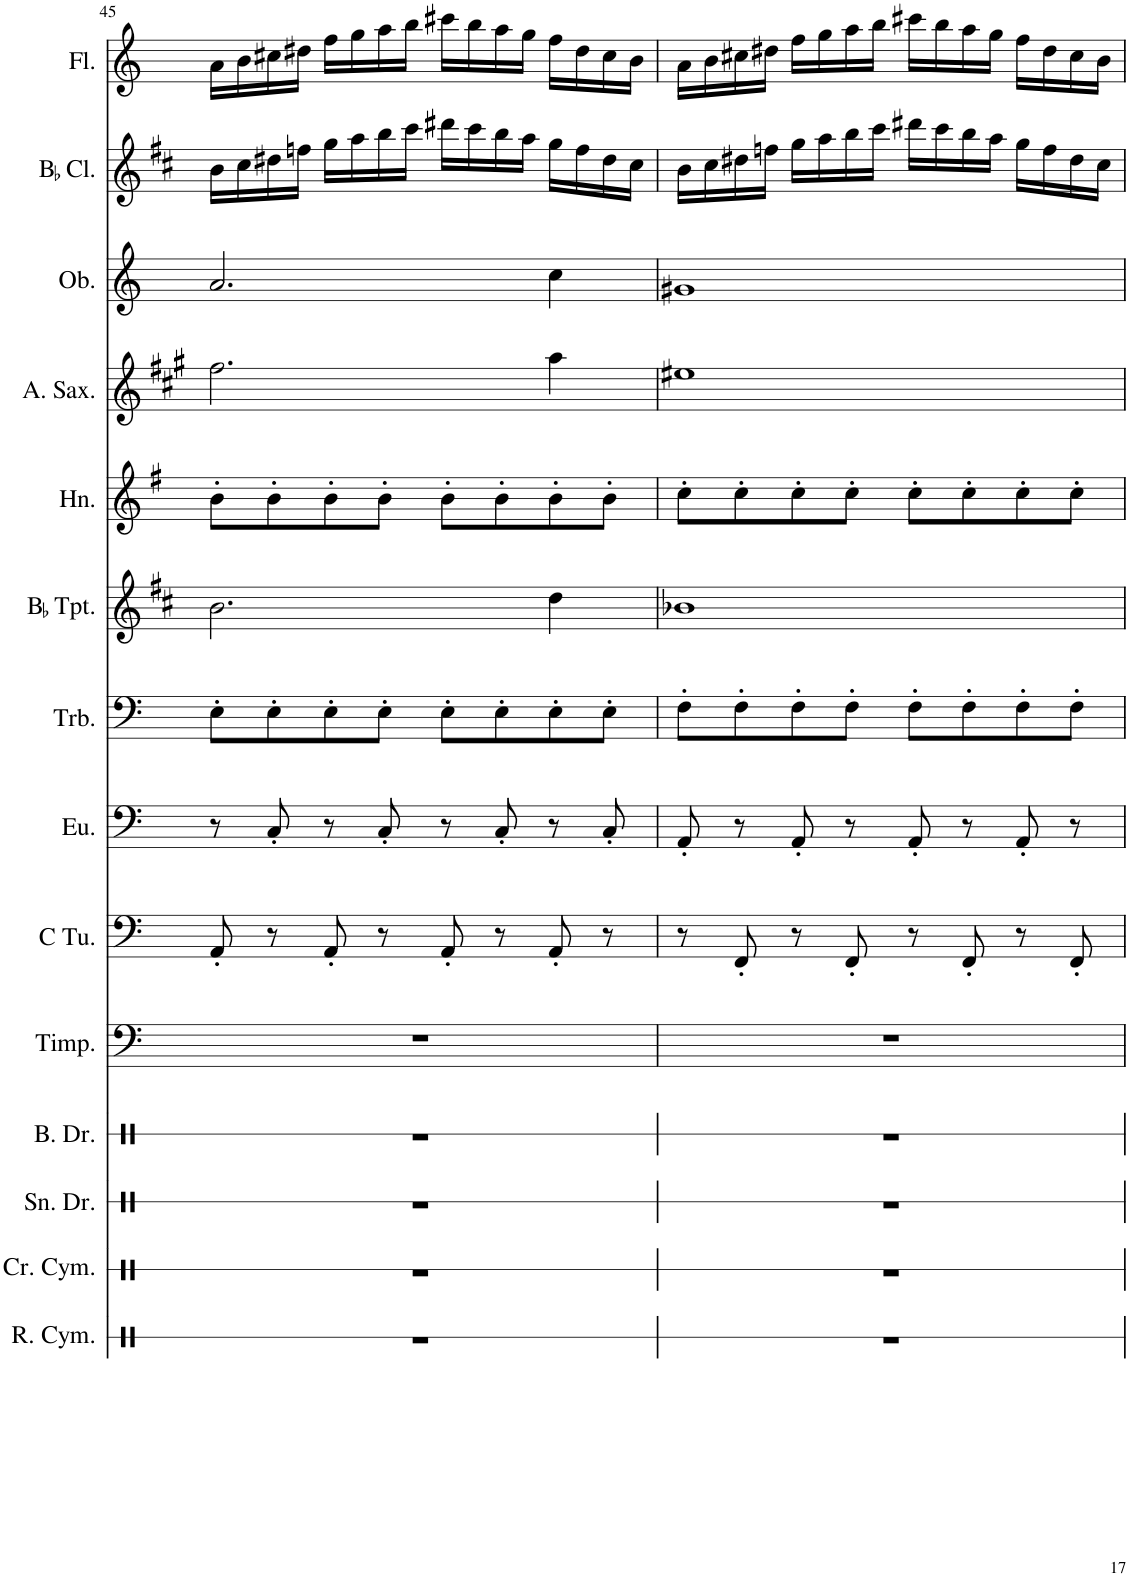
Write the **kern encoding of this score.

**kern	**kern	**kern	**kern	**kern	**kern	**kern	**kern	**kern	**kern	**kern	**kern	**kern	**kern
*part14	*part13	*part12	*part11	*part10	*part9	*part8	*part7	*part6	*part5	*part4	*part3	*part2	*part1
*staff14	*staff13	*staff12	*staff11	*staff10	*staff9	*staff8	*staff7	*staff6	*staff5	*staff4	*staff3	*staff2	*staff1
*I"Ride Cymbal	*I"Crash Cymbal	*I"Snare Drum	*I"Bass Drum	*I"Timpani	*I"C Tuba	*I"Euphonium	*I"Trombone	*I"BaccidentalFlat Trumpet	*I"Horn	*I"Alto Saxophone	*I"Oboe	*I"BaccidentalFlat Clarinet	*I"Flute
*I'R. Cym.	*I'Cr. Cym.	*I'Sn. Dr.	*I'B. Dr.	*I'Timp.	*I'C Tu.	*I'Eu.	*I'Trb.	*I'BaccidentalFlat Tpt.	*I'Hn.	*I'A. Sax.	*I'Ob.	*I'BaccidentalFlat Cl.	*I'Fl.
!!LO:PB:g=z
*clefX	*clefX	*clefX	*clefX	*clefF4	*clefF4	*clefF4	*clefF4	*clefG2	*clefG2	*clefG2	*clefG2	*clefG2	*clefG2
*	*	*	*	*	*	*	*	*Trd1c2	*Trd4c7	*Trd5c9	*	*Trd1c2	*
*k[]	*k[]	*k[]	*k[]	*k[]	*k[]	*k[]	*k[]	*k[f#c#]	*k[f#]	*k[f#c#g#]	*k[]	*k[f#c#]	*k[]
*M4/4	*M4/4	*M4/4	*M4/4	*M4/4	*M4/4	*M4/4	*M4/4	*M4/4	*M4/4	*M4/4	*M4/4	*M4/4	*M4/4
=45	=45	=45	=45	=45	=45	=45	=45	=45	=45	=45	=45	=45	=45
1r	1r	1r	1r	1r	8AA'/	8r	8E'\L	2.b\	8b'\L	2.ff#\	2.a/	16b\LL	16a\LL
.	.	.	.	.	.	.	.	.	.	.	.	16cc#\	16b\
.	.	.	.	.	8r	8C'/	8E'\	.	8b'\	.	.	16dd#X\	16cc#X\
.	.	.	.	.	.	.	.	.	.	.	.	16ffn\JJ	16dd#X\JJ
.	.	.	.	.	8AA'/	8r	8E'\	.	8b'\	.	.	16gg\LL	16ff\LL
.	.	.	.	.	.	.	.	.	.	.	.	16aa\	16gg\
.	.	.	.	.	8r	8C'/	8E'\J	.	8b'\J	.	.	16bb\	16aa\
.	.	.	.	.	.	.	.	.	.	.	.	16ccc#\JJ	16bb\JJ
.	.	.	.	.	8AA'/	8r	8E'\L	.	8b'\L	.	.	16ddd#X\LL	16ccc#X\LL
.	.	.	.	.	.	.	.	.	.	.	.	16ccc#\	16bb\
.	.	.	.	.	8r	8C'/	8E'\	.	8b'\	.	.	16bb\	16aa\
.	.	.	.	.	.	.	.	.	.	.	.	16aa\JJ	16gg\JJ
.	.	.	.	.	8AA'/	8r	8E'\	4dd\	8b'\	4aa\	4cc\	16gg\LL	16ff\LL
.	.	.	.	.	.	.	.	.	.	.	.	16ff\	16dd#\
.	.	.	.	.	8r	8C'/	8E'\J	.	8b'\J	.	.	16dd#\	16cc#\
.	.	.	.	.	.	.	.	.	.	.	.	16cc#\JJ	16b\JJ
=46	=46	=46	=46	=46	=46	=46	=46	=46	=46	=46	=46	=46	=46
1r	1r	1r	1r	1r	8r	8AA'/	8F'\L	1b-X	8cc'\L	1ee#X	1g#X	16b\LL	16a\LL
.	.	.	.	.	.	.	.	.	.	.	.	16cc#\	16b\
.	.	.	.	.	8FF'/	8r	8F'\	.	8cc'\	.	.	16dd#X\	16cc#X\
.	.	.	.	.	.	.	.	.	.	.	.	16ffn\JJ	16dd#X\JJ
.	.	.	.	.	8r	8AA'/	8F'\	.	8cc'\	.	.	16gg\LL	16ff\LL
.	.	.	.	.	.	.	.	.	.	.	.	16aa\	16gg\
.	.	.	.	.	8FF'/	8r	8F'\J	.	8cc'\J	.	.	16bb\	16aa\
.	.	.	.	.	.	.	.	.	.	.	.	16ccc#\JJ	16bb\JJ
.	.	.	.	.	8r	8AA'/	8F'\L	.	8cc'\L	.	.	16ddd#X\LL	16ccc#X\LL
.	.	.	.	.	.	.	.	.	.	.	.	16ccc#\	16bb\
.	.	.	.	.	8FF'/	8r	8F'\	.	8cc'\	.	.	16bb\	16aa\
.	.	.	.	.	.	.	.	.	.	.	.	16aa\JJ	16gg\JJ
.	.	.	.	.	8r	8AA'/	8F'\	.	8cc'\	.	.	16gg\LL	16ff\LL
.	.	.	.	.	.	.	.	.	.	.	.	16ff\	16dd#\
.	.	.	.	.	8FF'/	8r	8F'\J	.	8cc'\J	.	.	16dd#\	16cc#\
.	.	.	.	.	.	.	.	.	.	.	.	16cc#\JJ	16b\JJ
=	=	=	=	=	=	=	=	=	=	=	=	=	=
*-	*-	*-	*-	*-	*-	*-	*-	*-	*-	*-	*-	*-	*-
